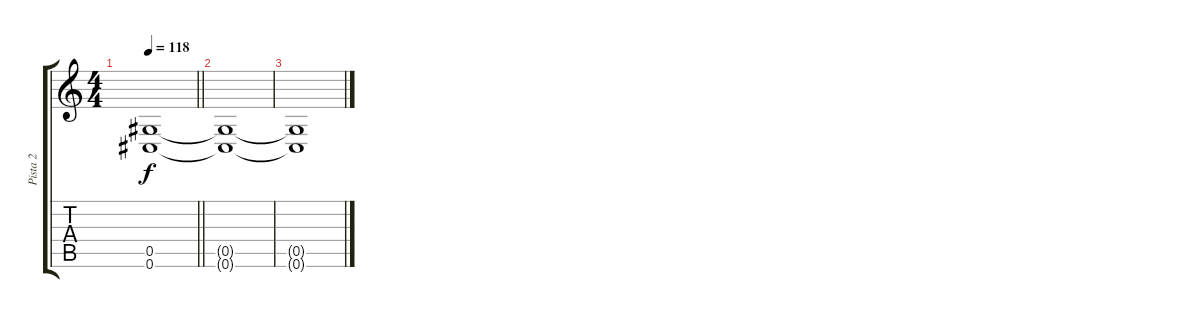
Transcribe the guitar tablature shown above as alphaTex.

\track ("Pista 2" "Pista 2") {instrument distortionguitar}
\staff {score tabs}
\tuning (Eb4 Bb3 Gb3 Db3 Ab2 Db2) {hide}
\ts (4 4)
\tempo 118
\clef g2
\barLineRight lightlight
\ks c
(0.5{t} 0.6{t}).1{dy f} |
(0.5{t} 0.6{t}).1 |
(0.5{t} 0.6{t}).1
